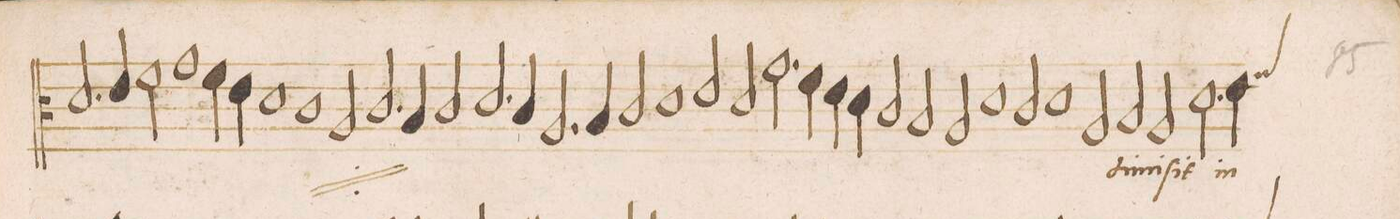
**kern	**text
*I"ALTVS	*
*clefC3	*
*k[]	*
*met(C|)	*
*M2/1	*
2.d/	di-
4e/	-mi-
2f\	-ſit
1g\	.
=128-	=128-
4f\	.
4e\	.
1d	.
=129-	=129-
1c	.
2A/	.
2.c/	.
=130-	=130-
4B/	.
2c/	.
2.d/	.
4c/	.
=131-	=131-
2.A/	in-
4B/	-a-
2c/	-nes
*	*Xij
1d\	.
=132-	=132-
2e/	.
2d/	.
2.g\	.
=133-	=133-
4f\	.
4e\	.
4d\	.
2c/	.
2B/	.
=134-	=134-
2A/	.
1d	.
2c/	.
=135-	=135-
1d	.
2A/	di-
2B/	-mi-
=136-	=136-
2A/	-ſit
2.d\	in-
4e\	.
*custos:f	*
2f\	-a-
=137-	=137-
*-	*-
